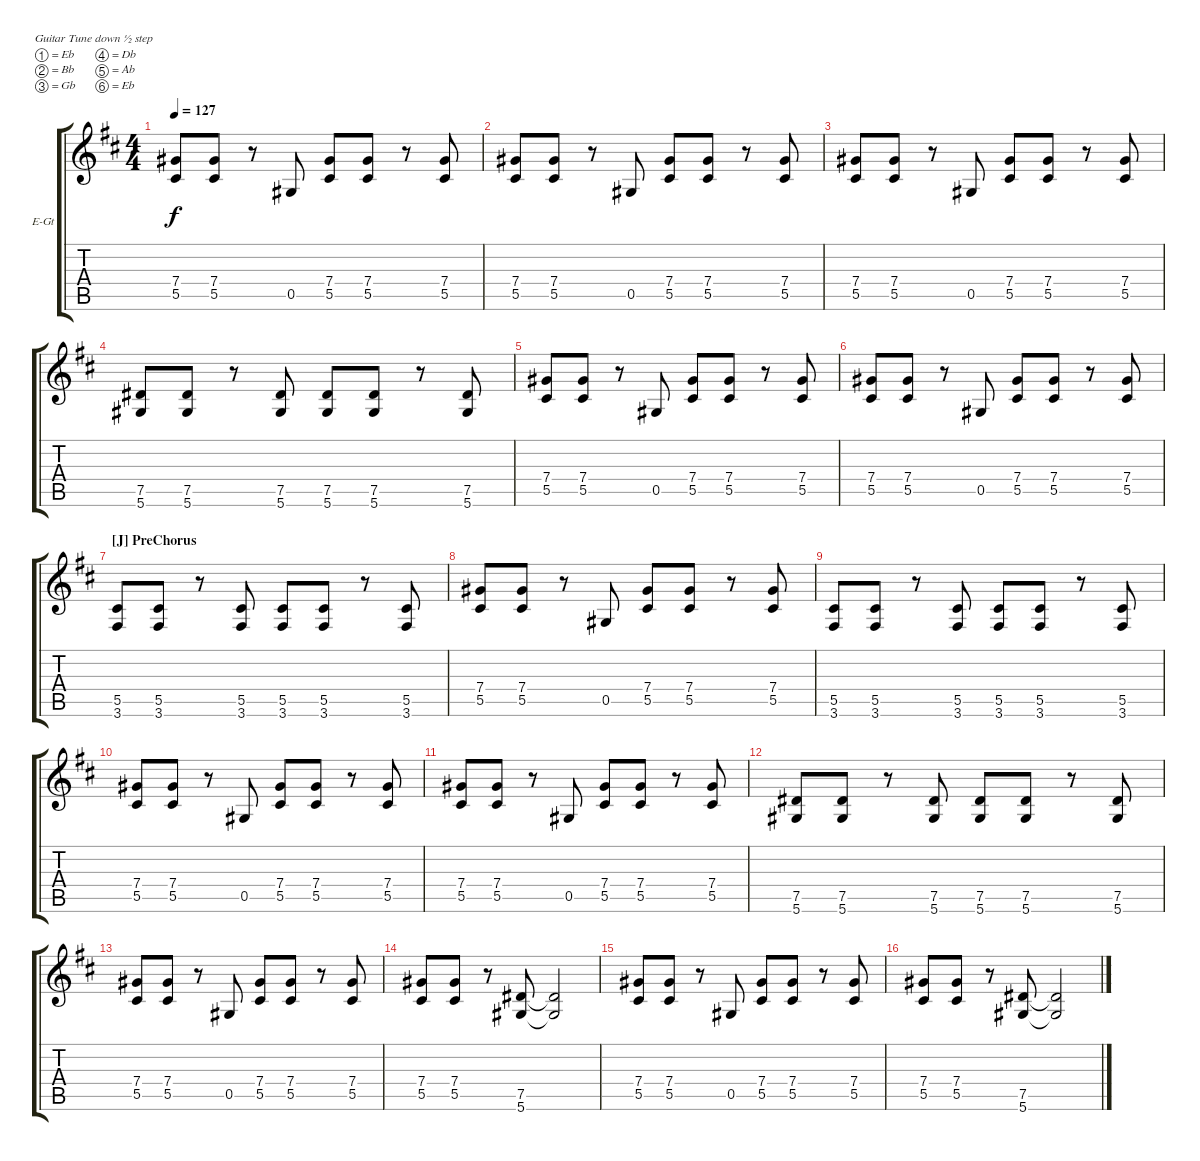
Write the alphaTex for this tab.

\bracketExtendMode groupsimilarinstruments
\firstSystemTrackNameOrientation horizontal
\otherSystemsTrackNameOrientation horizontal
\track ("Guitar 3" "E-Gt") {instrument overdrivenguitar}
\staff {score tabs}
\tuning (Eb4 Bb3 Gb3 Db3 Ab2 Eb2)
\ts (4 4)
\tempo 127
\clef g2
\scale
1.06305
\ks d
(5.5 7.4).8{dy f} (5.5 7.4).8 r.8 0.5.8 (5.5 7.4).8 (5.5 7.4).8 r.8 (5.5 7.4).8 |
\scale
0.936948 (5.5 7.4).8 (5.5 7.4).8 r.8 0.5.8 (5.5 7.4).8 (5.5 7.4).8 r.8 (5.5 7.4).8 |
\scale
1.06305 (5.5 7.4).8 (5.5 7.4).8 r.8 0.5.8 (5.5 7.4).8 (5.5 7.4).8 r.8 (5.5 7.4).8 |
\scale
0.936948 (7.5 5.6).8 (7.5 5.6).8 r.8 (7.5 5.6).8 (7.5 5.6).8 (7.5 5.6).8 r.8 (7.5 5.6).8 |
\scale
1.06305 (5.5 7.4).8 (5.5 7.4).8 r.8 0.5.8 (5.5 7.4).8 (5.5 7.4).8 r.8 (5.5 7.4).8 |
\scale
0.936948 (5.5 7.4).8 (5.5 7.4).8 r.8 0.5.8 (5.5 7.4).8 (5.5 7.4).8 r.8 (5.5 7.4).8 |
\section ("J" "PreChorus")
\scale
1.06305 (3.6 5.5).8 (3.6 5.5).8 r.8 (3.6 5.5).8 (3.6 5.5).8 (3.6 5.5).8 r.8 (3.6 5.5).8 |
\scale
0.936948 (5.5 7.4).8 (5.5 7.4).8 r.8 0.5.8 (5.5 7.4).8 (5.5 7.4).8 r.8 (5.5 7.4).8 |
\scale
1.06305 (3.6 5.5).8 (3.6 5.5).8 r.8 (3.6 5.5).8 (3.6 5.5).8 (3.6 5.5).8 r.8 (3.6 5.5).8 |
\scale
0.936948 (5.5 7.4).8 (5.5 7.4).8 r.8 0.5.8 (5.5 7.4).8 (5.5 7.4).8 r.8 (5.5 7.4).8 |
\scale
1.06305 (5.5 7.4).8 (5.5 7.4).8 r.8 0.5.8 (5.5 7.4).8 (5.5 7.4).8 r.8 (5.5 7.4).8 |
\scale
0.936948 (7.5 5.6).8 (7.5 5.6).8 r.8 (7.5 5.6).8 (7.5 5.6).8 (7.5 5.6).8 r.8 (7.5 5.6).8 |
\scale
1.06305 (5.5 7.4).8 (5.5 7.4).8 r.8 0.5.8 (5.5 7.4).8 (5.5 7.4).8 r.8 (5.5 7.4).8 |
\scale
0.936948 (5.5 7.4).8 (5.5 7.4).8 r.8 (5.6 7.5).8 (5.6{t} 7.5{t}).2 |
\scale
1.06305 (5.5 7.4).8 (5.5 7.4).8 r.8 0.5.8 (5.5 7.4).8 (5.5 7.4).8 r.8 (5.5 7.4).8 |
\scale
0.936948 (5.5 7.4).8 (5.5 7.4).8 r.8 (5.6 7.5).8 (5.6{t} 7.5{t}).2
